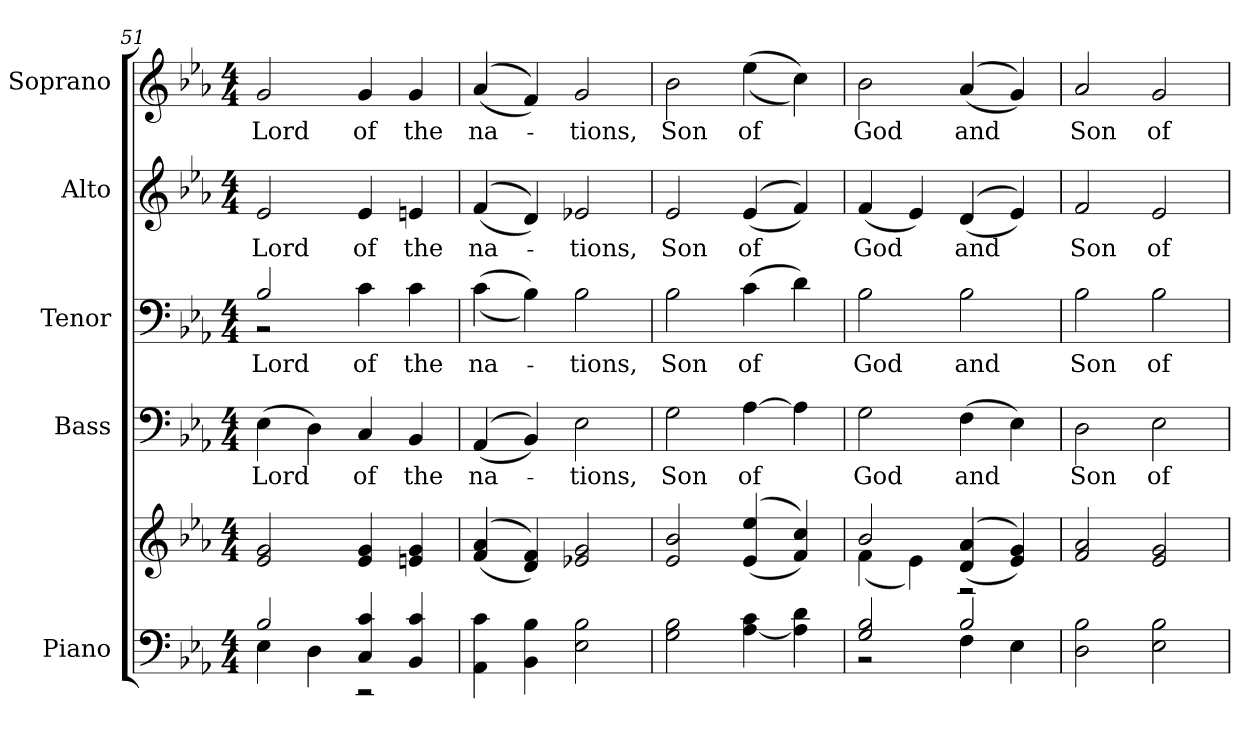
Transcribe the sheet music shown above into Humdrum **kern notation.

**kern	**kern	**kern	**text	**kern	**text	**kern	**text	**kern	**text
*part5	*part5	*part4	*part4	*part3	*part3	*part2	*part2	*part1	*part1
*staff6	*staff5	*staff4	*staff4	*staff3	*staff3	*staff2	*staff2	*staff1	*staff1
*I"Piano	*	*I"Bass	*	*I"Tenor	*	*I"Alto	*	*I"Soprano	*
*I'Pno.	*	*I'B.	*	*I'T.	*	*I'A.	*	*I'S.	*
*clefF4	*clefG2	*clefF4	*	*clefF4	*	*clefG2	*	*clefG2	*
*k[b-e-a-]	*k[b-e-a-]	*k[b-e-a-]	*	*k[b-e-a-]	*	*k[b-e-a-]	*	*k[b-e-a-]	*
*c:	*c:	*c:	*	*c:	*	*c:	*	*c:	*
*M4/4	*M4/4	*M4/4	*	*M4/4	*	*M4/4	*	*M4/4	*
=51	=51	=51	=51	=51	=51	=51	=51	=51	=51
*^	*	*	*	*	*	*	*	*	*
!	!	!	!	!LO:LY:b:color=#000000	!	!	!	!	!	!
!	!	!	!	!	!	!LO:LY:b:color=#000000	!	!	!	!
*	*	*	*	*	*^	*	*	*	*	*
!	!	!	!	!	!	!	!	!	!LO:LY:b:color=#000000	!	!
!	!	!	!	!	!	!	!	!	!	!	!LO:LY:b:color=#000000
2B-i/	4E-i\	2e-i/ 2gi	(4E-i\	Lord	2B-i/	2r	Lord	2e-i/	Lord	2gi/	Lord
.	4Di\	.	4Di\)	.	.	.	.	.	.	.	.
!	!	!	!	!LO:LY:b:color=#000000	!	!	!	!	!	!	!
!	!	!	!	!	!	!	!LO:LY:b:color=#000000	!	!	!	!
!	!	!	!	!	!	!	!	!	!LO:LY:b:color=#000000	!	!
!	!	!	!	!	!	!	!	!	!	!	!LO:LY:b:color=#000000
4Ci/ 4ci	2r	4e-i/ 4gi	4Ci/	of	4ci\	2ryy	of	4e-i/	of	4gi/	of
!	!	!	!	!LO:LY:b:color=#000000	!	!	!	!	!	!	!
!	!	!	!	!	!	!	!LO:LY:b:color=#000000	!	!	!	!
!	!	!	!	!	!	!	!	!	!LO:LY:b:color=#000000	!	!
!	!	!	!	!	!	!	!	!	!	!	!LO:LY:b:color=#000000
4BB-i/ 4ci	.	4eni/ 4gi	4BB-i/	the	4ci\	.	the	4eni/	the	4gi/	the
*v	*v	*	*	*	*v	*v	*	*	*	*	*
!!LO:PB:g=z
=52	=52	=52	=52	=52	=52	=52	=52	=52	=52
!	!	!	!LO:LY:b:color=#000000	!	!	!	!	!	!
!	!	!	!	!	!LO:LY:b:color=#000000	!	!	!	!
!	!	!	!	!	!	!	!LO:LY:b:color=#000000	!	!
!	!	!	!	!	!	!	!	!	!LO:LY:b:color=#000000
4AA-i\ 4ci	((4fi/ 4a-i	((4AA-i/	na-	((4ci\	na-	((4fi/	na-	((4a-i/	na-
4BB-i\ 4B-i	4di/ 4fi))	4BB-i/))	.	4B-i\))	.	4di/))	.	4fi/))	.
!	!	!	!LO:LY:b:color=#000000	!	!	!	!	!	!
!	!	!	!	!	!LO:LY:b:color=#000000	!	!	!	!
!	!	!	!	!	!	!	!LO:LY:b:color=#000000	!	!
!	!	!	!	!	!	!	!	!	!LO:LY:b:color=#000000
2E-i\ 2B-i	2e-Xi/ 2gi	2E-i\	-tions,	2B-i\	-tions,	2e-Xi/	-tions,	2gi/	-tions,
=53	=53	=53	=53	=53	=53	=53	=53	=53	=53
!	!	!	!LO:LY:b:color=#000000	!	!	!	!	!	!
!	!	!	!	!	!LO:LY:b:color=#000000	!	!	!	!
!	!	!	!	!	!	!	!LO:LY:b:color=#000000	!	!
!	!	!	!	!	!	!	!	!	!LO:LY:b:color=#000000
2Gi\ 2B-i	2e-i/ 2b-i	2Gi\	Son	2B-i\	Son	2e-i/	Son	2b-i\	Son
!	!	!	!LO:LY:b:color=#000000	!	!	!	!	!	!
!	!	!	!	!	!LO:LY:b:color=#000000	!	!	!	!
!	!	!	!	!	!	!	!LO:LY:b:color=#000000	!	!
!	!	!	!	!	!	!	!	!	!LO:LY:b:color=#000000
[<4A-i\ 4ci	((4e-i/ 4ee-i	[>4A-i\	of	(4ci\	of	((4e-i/	of	((4ee-i\	of
4A-i\] 4di	4fi/ 4cci))	4A-i\]	.	4di\)	.	4fi/))	.	4cci\))	.
=54	=54	=54	=54	=54	=54	=54	=54	=54	=54
*^	*^	*	*	*	*	*	*	*	*
!	!	!	!	!	!LO:LY:b:color=#000000	!	!	!	!	!	!
!	!	!	!	!	!	!	!LO:LY:b:color=#000000	!	!	!	!
!	!	!	!	!	!	!	!	!	!LO:LY:b:color=#000000	!	!
!	!	!	!	!	!	!	!	!	!	!	!LO:LY:b:color=#000000
2Gi/ 2B-i	2r	2b-i/	(4fi\	2Gi\	God	2B-i\	God	(4fi/	God	2b-i\	God
.	.	.	4e-i\)	.	.	.	.	4e-i/)	.	.	.
!	!	!	!	!	!LO:LY:b:color=#000000	!	!	!	!	!	!
!	!	!	!	!	!	!	!LO:LY:b:color=#000000	!	!	!	!
!	!	!	!	!	!	!	!	!	!LO:LY:b:color=#000000	!	!
!	!	!	!	!	!	!	!	!	!	!	!LO:LY:b:color=#000000
2B-i/	4Fi\	((4di/ 4a-i	2r	(4Fi\	and	2B-i\	and	((4di/	and	((4a-i/	and
.	4E-i\	4e-i/ 4gi))	.	4E-i\)	.	.	.	4e-i/))	.	4gi/))	.
*v	*v	*	*	*	*	*	*	*	*	*	*
*	*v	*v	*	*	*	*	*	*	*	*
!!LO:PB:g=z
=55	=55	=55	=55	=55	=55	=55	=55	=55	=55
*^	*	*	*	*	*	*	*	*	*
!	!	!	!	!LO:LY:b:color=#000000	!	!	!	!	!	!
*v	*v	*	*	*	*	*	*	*	*	*
*^	*	*	*	*	*	*	*	*	*
!	!	!	!	!	!	!LO:LY:b:color=#000000	!	!	!	!
*v	*v	*	*	*	*	*	*	*	*	*
*^	*	*	*	*	*	*	*	*	*
!	!	!	!	!	!	!	!	!LO:LY:b:color=#000000	!	!
*v	*v	*	*	*	*	*	*	*	*	*
*^	*	*	*	*	*	*	*	*	*
!	!	!	!	!	!	!	!	!	!	!LO:LY:b:color=#000000
*v	*v	*	*	*	*	*	*	*	*	*
2Di\ 2B-i	2fi/ 2a-i	2Di\	Son	2B-i\	Son	2fi/	Son	2a-i/	Son
!	!	!	!LO:LY:b:color=#000000	!	!	!	!	!	!
!	!	!	!	!	!LO:LY:b:color=#000000	!	!	!	!
!	!	!	!	!	!	!	!LO:LY:b:color=#000000	!	!
!	!	!	!	!	!	!	!	!	!LO:LY:b:color=#000000
2E-i\ 2B-i	2e-i/ 2gi	2E-i\	of	2B-i\	of	2e-i/	of	2gi/	of
=	=	=	=	=	=	=	=	=	=
*-	*-	*-	*-	*-	*-	*-	*-	*-	*-
